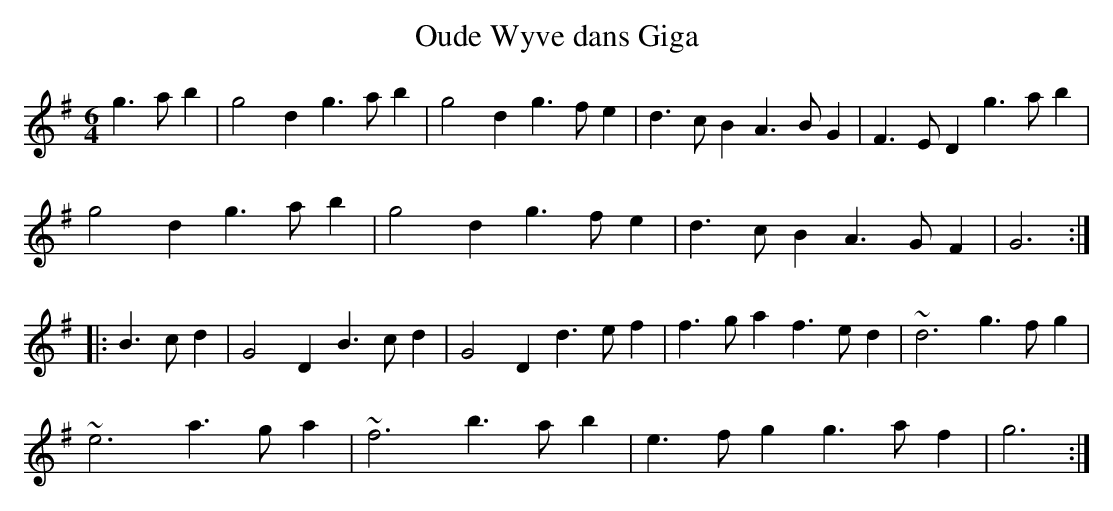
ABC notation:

X:1
T:Oude Wyve dans Giga
M:6/4
K:Gmaj
g3ab2|g4d2g3ab2|g4d2g3fe2|d3cB2A3BG2|F3ED2g3ab2|
g4d2g3ab2|g4d2g3fe2|d3cB2A3GF2|G6:|
|:B3cd2|G4D2B3cd2|G4D2d3ef2|f3ga2f3ed2|~d6g3fg2|
~e6a3ga2|~f6b3ab2|e3fg2g3af2|g6:|
